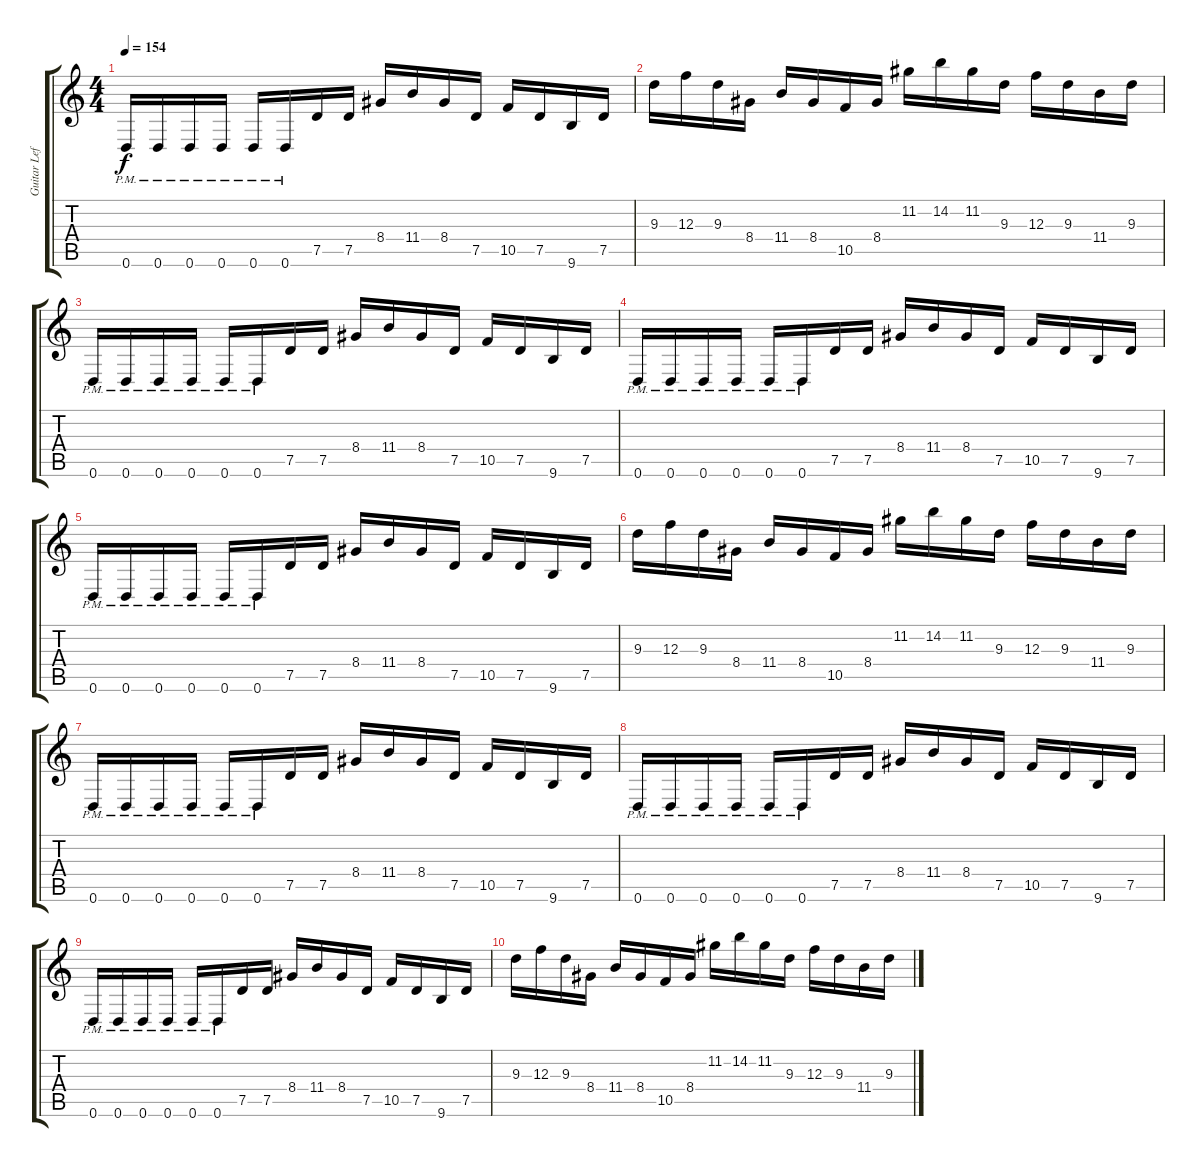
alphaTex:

\track ("Guitar Left" "Guitar Lef") {instrument distortionguitar}
\staff {score tabs}
\tuning (D4 A3 F3 C3 G2 D2) {hide}
\ts (4 4)
\tempo 154
\clef g2
\ks c
0.6{pm}.16{dy f} 0.6{pm}.16 0.6{pm}.16 0.6{pm}.16 0.6{pm}.16 0.6{pm}.16 7.5.16 7.5.16 8.4.16 11.4.16 8.4.16 7.5.16 10.5.16 7.5.16 9.6.16 7.5.16 |
9.3.16 12.3.16 9.3.16 8.4.16 11.4.16 8.4.16 10.5.16 8.4.16 11.2.16 14.2.16 11.2.16 9.3.16 12.3.16 9.3.16 11.4.16 9.3.16 |
0.6{pm}.16 0.6{pm}.16 0.6{pm}.16 0.6{pm}.16 0.6{pm}.16 0.6{pm}.16 7.5.16 7.5.16 8.4.16 11.4.16 8.4.16 7.5.16 10.5.16 7.5.16 9.6.16 7.5.16 |
0.6{pm}.16 0.6{pm}.16 0.6{pm}.16 0.6{pm}.16 0.6{pm}.16 0.6{pm}.16 7.5.16 7.5.16 8.4.16 11.4.16 8.4.16 7.5.16 10.5.16 7.5.16 9.6.16 7.5.16 |
0.6{pm}.16 0.6{pm}.16 0.6{pm}.16 0.6{pm}.16 0.6{pm}.16 0.6{pm}.16 7.5.16 7.5.16 8.4.16 11.4.16 8.4.16 7.5.16 10.5.16 7.5.16 9.6.16 7.5.16 |
9.3.16 12.3.16 9.3.16 8.4.16 11.4.16 8.4.16 10.5.16 8.4.16 11.2.16 14.2.16 11.2.16 9.3.16 12.3.16 9.3.16 11.4.16 9.3.16 |
0.6{pm}.16 0.6{pm}.16 0.6{pm}.16 0.6{pm}.16 0.6{pm}.16 0.6{pm}.16 7.5.16 7.5.16 8.4.16 11.4.16 8.4.16 7.5.16 10.5.16 7.5.16 9.6.16 7.5.16 |
0.6{pm}.16 0.6{pm}.16 0.6{pm}.16 0.6{pm}.16 0.6{pm}.16 0.6{pm}.16 7.5.16 7.5.16 8.4.16 11.4.16 8.4.16 7.5.16 10.5.16 7.5.16 9.6.16 7.5.16 |
0.6{pm}.16 0.6{pm}.16 0.6{pm}.16 0.6{pm}.16 0.6{pm}.16 0.6{pm}.16 7.5.16 7.5.16 8.4.16 11.4.16 8.4.16 7.5.16 10.5.16 7.5.16 9.6.16 7.5.16 |
9.3.16 12.3.16 9.3.16 8.4.16 11.4.16 8.4.16 10.5.16 8.4.16 11.2.16 14.2.16 11.2.16 9.3.16 12.3.16 9.3.16 11.4.16 9.3.16
